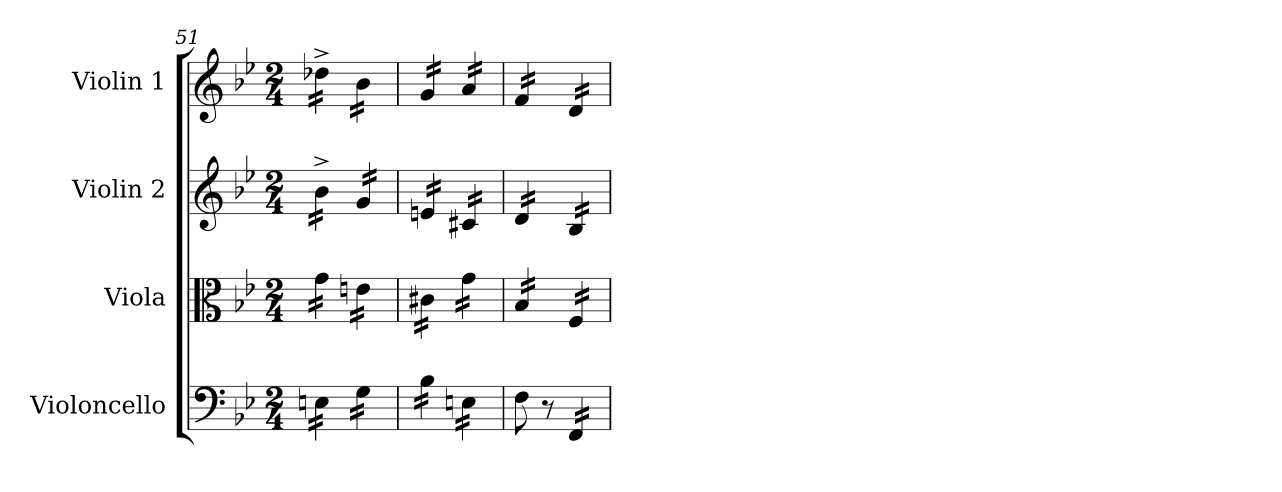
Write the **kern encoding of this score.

**kern	**kern	**kern	**kern
*part4	*part3	*part2	*part1
*staff4	*staff3	*staff2	*staff1
*I"Violoncello	*I"Viola	*I"Violin 2	*I"Violin 1
*I'Vc	*I'Vla	*I'Vln	*I'Vln
*clefF4	*clefC3	*clefG2	*clefG2
*k[b-e-]	*k[b-e-]	*k[b-e-]	*k[b-e-]
*M2/4	*M2/4	*M2/4	*M2/4
=51	=51	=51	=51
*tremolo	*	*	*
*	*tremolo	*	*
*	*	*tremolo	*
*	*	*	*tremolo
16En\LL	16g\LL	16b-^\LL	16dd-X^\LL
16En\	16g\	16b-^\	16dd-X^\
16En\	16g\	16b-^\	16dd-X^\
16En\JJ	16g\JJ	16b-^\JJ	16dd-X^\JJ
16G\LL	16en\LL	16g/LL	16b-\LL
16G\	16en\	16g/	16b-\
16G\	16en\	16g/	16b-\
16G\JJ	16en\JJ	16g/JJ	16b-\JJ
=52	=52	=52	=52
16B-\LL	16c#X\LL	16en/LL	16g/LL
16B-\	16c#X\	16en/	16g/
16B-\	16c#X\	16en/	16g/
16B-\JJ	16c#X\JJ	16en/JJ	16g/JJ
16En\LL	16g\LL	16c#X/LL	16a/LL
16En\	16g\	16c#X/	16a/
16En\	16g\	16c#X/	16a/
16En\JJ	16g\JJ	16c#X/JJ	16a/JJ
*Xtremolo	*	*	*
=53	=53	=53	=53
8F\	16B-/LL	16d/LL	16f/LL
.	16B-/	16d/	16f/
8r	16B-/	16d/	16f/
.	16B-/JJ	16d/JJ	16f/JJ
*tremolo	*	*	*
16FF/LL	16F/LL	16B-/LL	16d/LL
16FF/	16F/	16B-/	16d/
16FF/	16F/	16B-/	16d/
16FF/JJ	16F/JJ	16B-/JJ	16d/JJ
*	*	*	*Xtremolo
*	*	*Xtremolo	*
*	*Xtremolo	*	*
*Xtremolo	*	*	*
=	=	=	=
*-	*-	*-	*-
